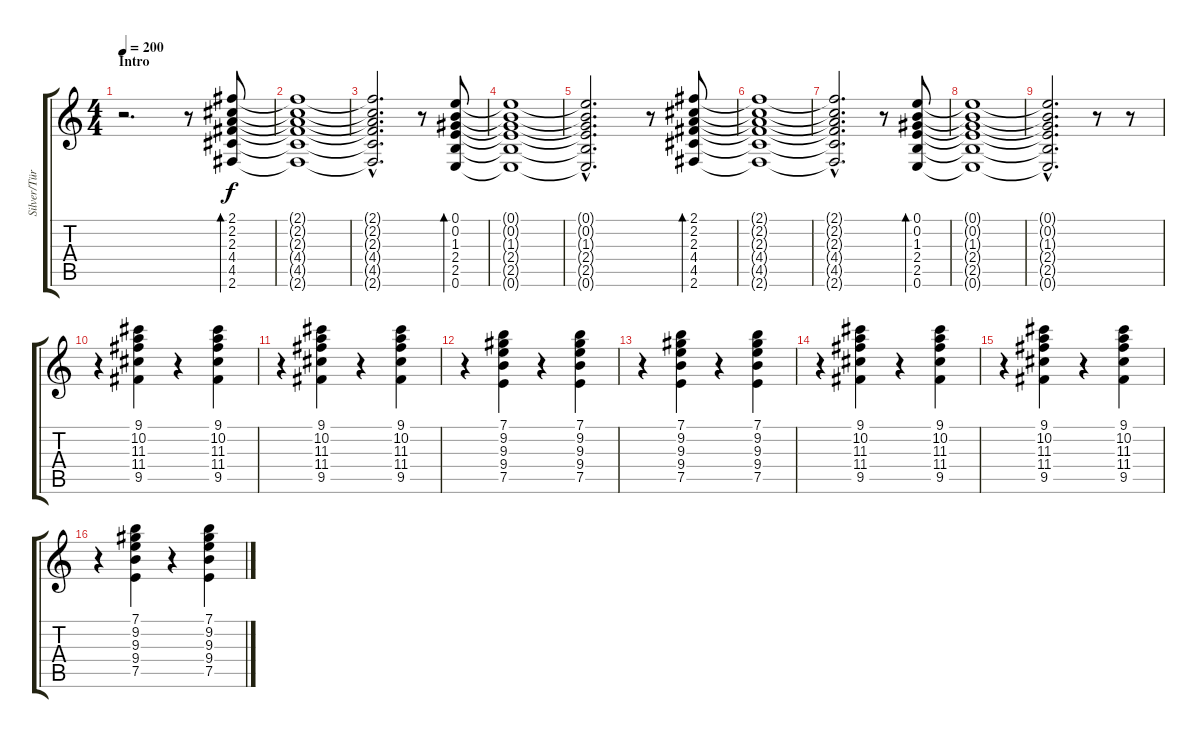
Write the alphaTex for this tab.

\track ("Silver/Türk" "Silver/Tür") {instrument electricguitarclean}
\staff {score tabs}
\tuning (E4 B3 G3 D3 A2 E2) {hide}
\ts (4 4)
\section ("" "Intro")
\tempo 200
\clef g2
\ks c
r.2{d dy f instrument electricguitarclean} r.8 (2.1 2.2 2.3 4.4 4.5 2.6).8{bd 480} |
(2.1{t} 2.2{t} 2.3{t} 4.4{t} 4.5{t} 2.6{t}).1 |
(2.1{hac t} 2.2{hac t} 2.3{hac t} 4.4{hac t} 4.5{hac t} 2.6{hac t}).2{d} r.8 (0.1 0.2 1.3 2.4 2.5 0.6).8{bd 480} |
(0.1{t} 0.2{t} 1.3{t} 2.4{t} 2.5{t} 0.6{t}).1 |
(0.1{hac t} 0.2{hac t} 1.3{hac t} 2.4{hac t} 2.5{hac t} 0.6{hac t}).2{d} r.8 (2.1 2.2 2.3 4.4 4.5 2.6).8{bd 480} |
(2.1{t} 2.2{t} 2.3{t} 4.4{t} 4.5{t} 2.6{t}).1 |
(2.1{hac t} 2.2{hac t} 2.3{hac t} 4.4{hac t} 4.5{hac t} 2.6{hac t}).2{d} r.8 (0.1 0.2 1.3 2.4 2.5 0.6).8{bd 480} |
(0.1{t} 0.2{t} 1.3{t} 2.4{t} 2.5{t} 0.6{t}).1 |
(0.1{hac t} 0.2{hac t} 1.3{hac t} 2.4{hac t} 2.5{hac t} 0.6{hac t}).2{d} r.8 r.8 |
r.4 (9.1 10.2 11.3 11.4 9.5).4 r.4 (9.1 10.2 11.3 11.4 9.5).4 |
r.4 (9.1 10.2 11.3 11.4 9.5).4 r.4 (9.1 10.2 11.3 11.4 9.5).4 |
r.4 (7.1 9.2 9.3 9.4 7.5).4 r.4 (7.1 9.2 9.3 9.4 7.5).4 |
r.4 (7.1 9.2 9.3 9.4 7.5).4 r.4 (7.1 9.2 9.3 9.4 7.5).4 |
r.4 (9.1 10.2 11.3 11.4 9.5).4 r.4 (9.1 10.2 11.3 11.4 9.5).4 |
r.4 (9.1 10.2 11.3 11.4 9.5).4 r.4 (9.1 10.2 11.3 11.4 9.5).4 |
r.4 (7.1 9.2 9.3 9.4 7.5).4 r.4 (7.1 9.2 9.3 9.4 7.5).4
